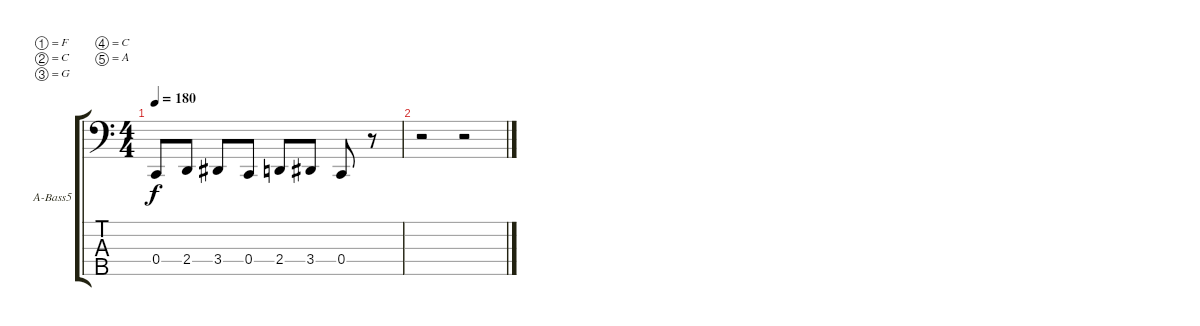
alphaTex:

\bracketExtendMode groupsimilarinstruments
\firstSystemTrackNameOrientation horizontal
\otherSystemsTrackNameOrientation horizontal
\track ("Utwór 3" "A-Bass5") {instrument acousticbass}
\staff {score tabs}
\tuning (F2 C2 G1 C1 A0)
\ts (4 4)
\tempo 180
\clef f4
\ks c
0.4.8{dy f} 2.4.8 3.4.8 0.4.8 2.4.8 3.4.8 0.4.8 r.8 |
r.2 r.2
